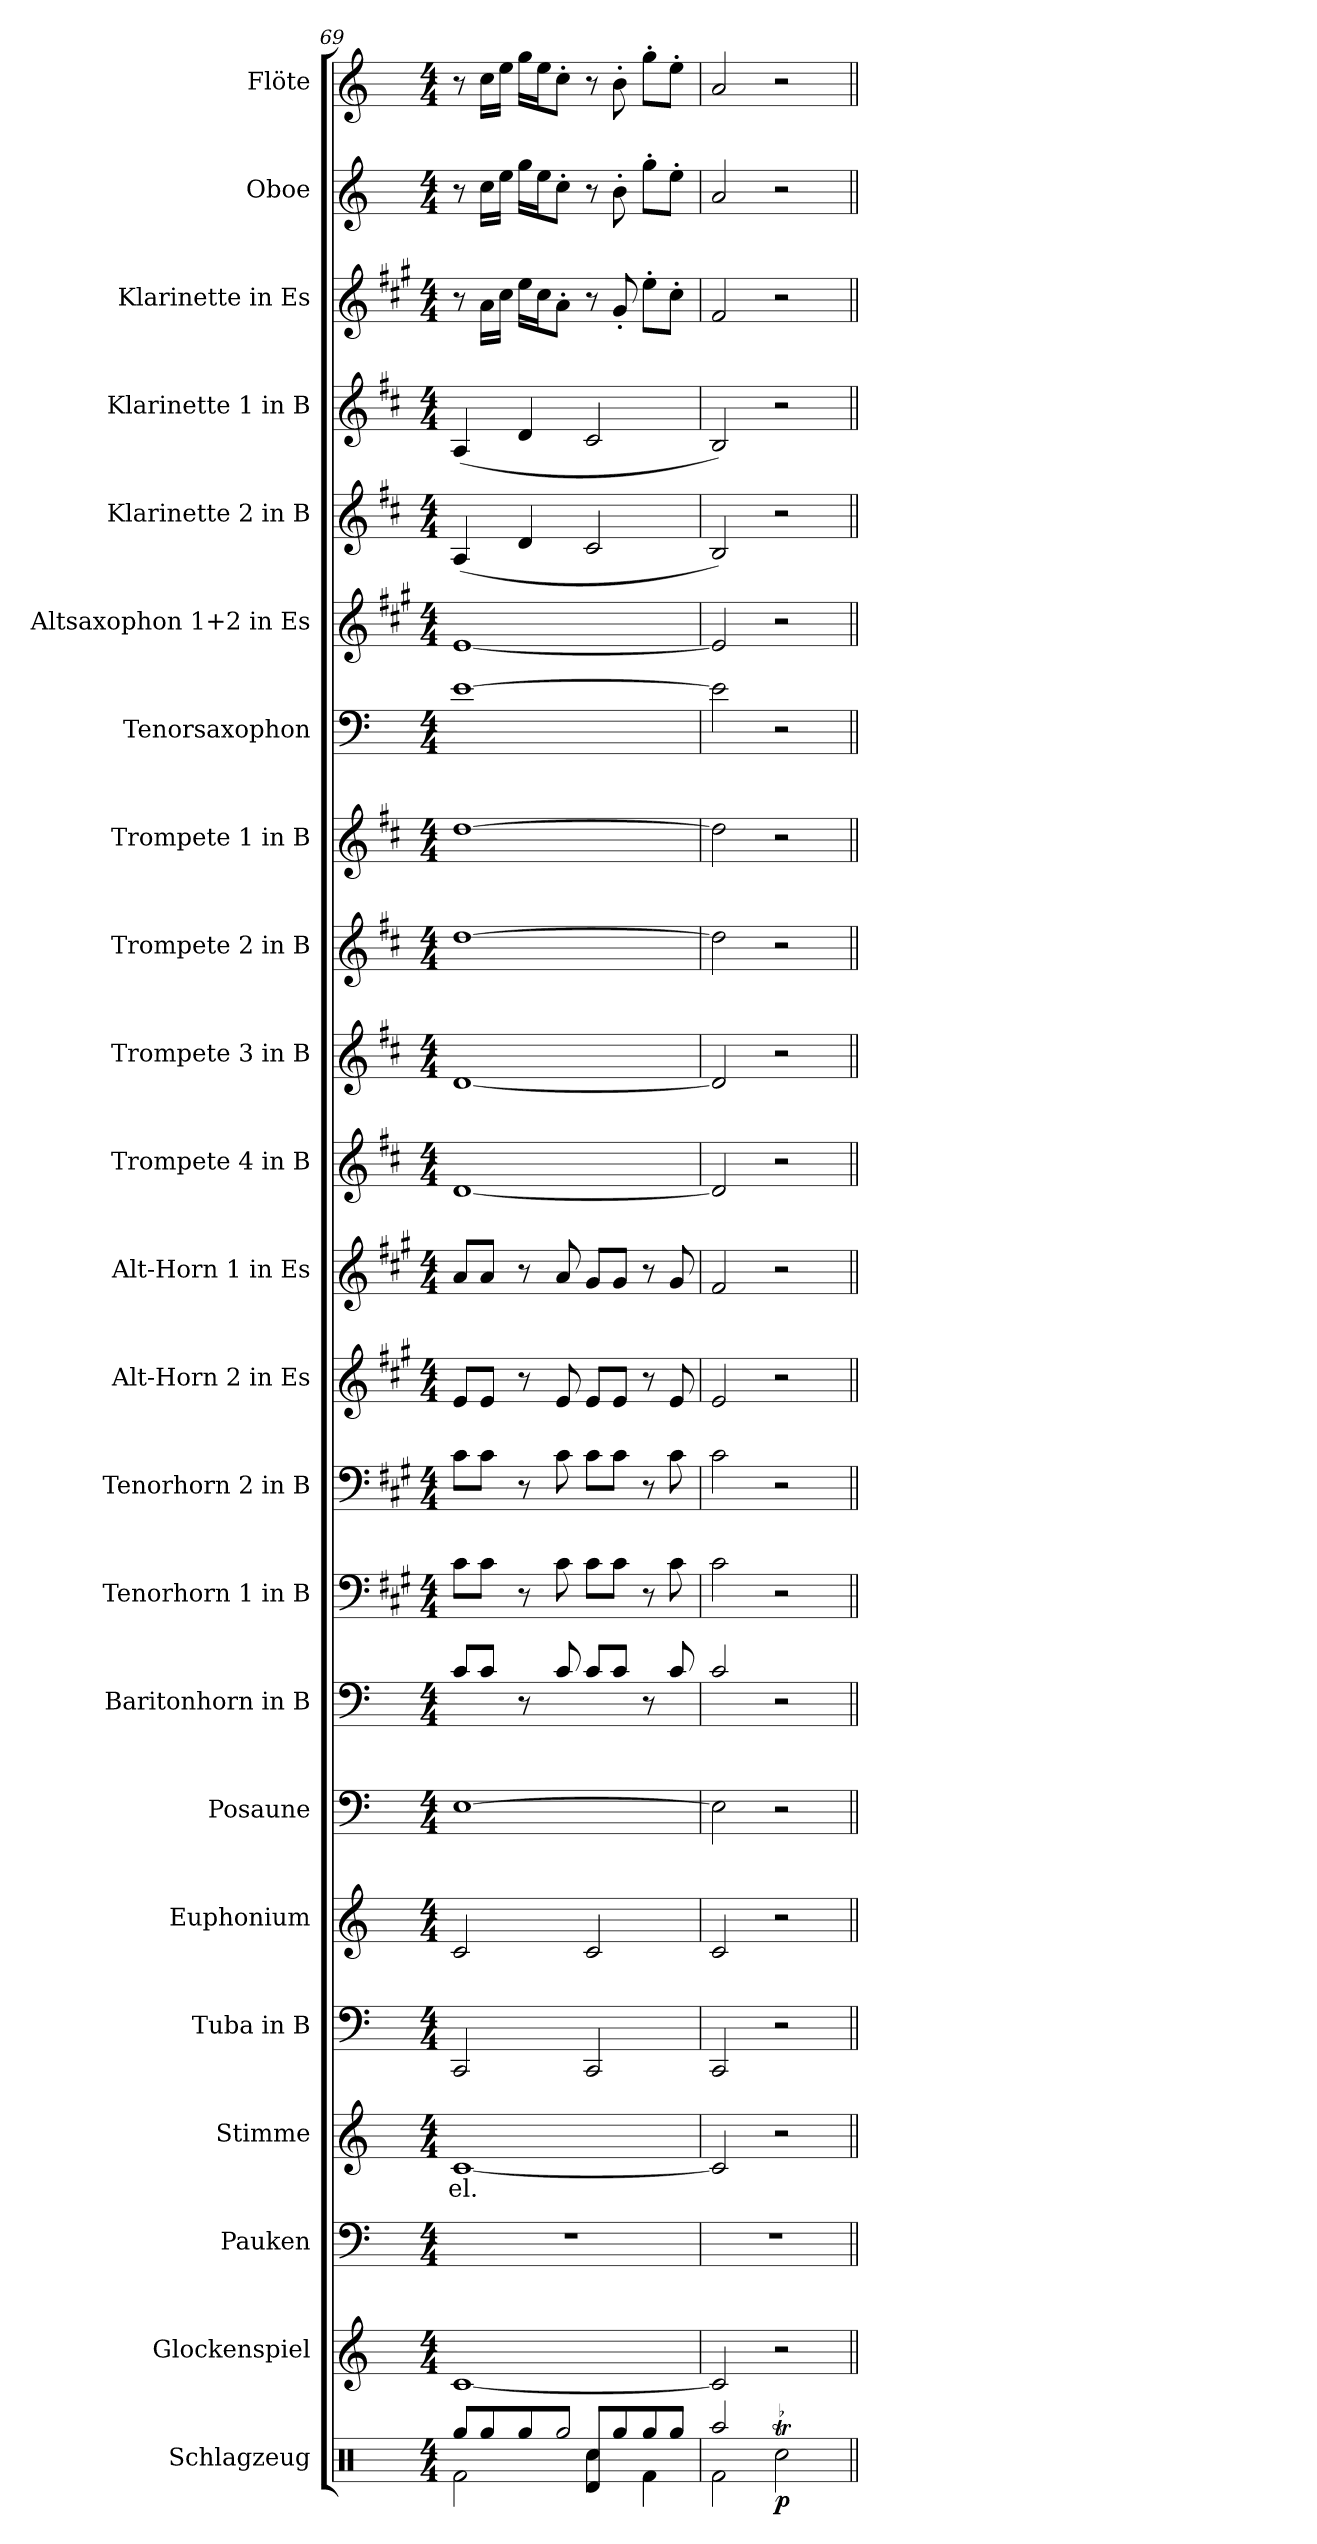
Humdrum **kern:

**kern	**dynam	**kern	**kern	**kern	**text	**kern	**kern	**kern	**kern	**kern	**kern	**kern	**kern	**kern	**kern	**kern	**kern	**kern	**kern	**kern	**kern	**kern	**kern	**kern
*part23	*part23	*part22	*part21	*part20	*part20	*part19	*part18	*part17	*part16	*part15	*part14	*part13	*part12	*part11	*part10	*part9	*part8	*part7	*part6	*part5	*part4	*part3	*part2	*part1
*staff23	*staff23	*staff22	*staff21	*staff20	*staff20	*staff19	*staff18	*staff17	*staff16	*staff15	*staff14	*staff13	*staff12	*staff11	*staff10	*staff9	*staff8	*staff7	*staff6	*staff5	*staff4	*staff3	*staff2	*staff1
*I"Schlagzeug	*	*I"Glockenspiel	*I"Pauken	*I"Stimme	*	*I"Tuba in B	*I"Euphonium	*I"Posaune	*I"Baritonhorn in B	*I"Tenorhorn  1 in B	*I"Tenorhorn 2 in B	*I"Alt-Horn 2 in Es	*I"Alt-Horn 1 in Es	*I"Trompete 4 in B	*I"Trompete 3 in B	*I"Trompete 2  in B	*I"Trompete 1 in B	*I"Tenorsaxophon	*I"Altsaxophon 1+2 in Es	*I"Klarinette 2  in B	*I"Klarinette 1 in B	*I"Klarinette in Es	*I"Oboe	*I"Flöte
*clefX	*	*clefG2	*clefF4	*clefG2	*	*clefF4	*clefG2	*clefF4	*clefF4	*clefF4	*clefF4	*clefG2	*clefG2	*clefG2	*clefG2	*clefG2	*clefG2	*clefF4	*clefG2	*clefG2	*clefG2	*clefG2	*clefG2	*clefG2
*	*	*ITrd-14c-24	*	*	*	*	*ITrd8c14	*	*ITrd8c14	*ITrd5c9	*ITrd5c9	*ITrd5c9	*ITrd5c9	*ITrd1c2	*ITrd1c2	*ITrd1c2	*ITrd1c2	*ITrd8c14	*ITrd5c9	*ITrd1c2	*ITrd1c2	*ITrd-2c-3	*	*
*k[]	*	*k[]	*k[]	*k[]	*	*k[]	*k[]	*k[]	*k[]	*k[]	*k[]	*k[]	*k[]	*k[]	*k[]	*k[]	*k[]	*k[]	*k[]	*k[]	*k[]	*k[]	*k[]	*k[]
*C:	*	*C:	*C:	*C:	*	*C:	*C:	*C:	*C:	*C:	*C:	*C:	*C:	*C:	*C:	*C:	*C:	*C:	*C:	*C:	*C:	*C:	*C:	*C:
*M4/4	*	*M4/4	*M4/4	*M4/4	*	*M4/4	*M4/4	*M4/4	*M4/4	*M4/4	*M4/4	*M4/4	*M4/4	*M4/4	*M4/4	*M4/4	*M4/4	*M4/4	*M4/4	*M4/4	*M4/4	*M4/4	*M4/4	*M4/4
=69	=69	=69	=69	=69	=69	=69	=69	=69	=69	=69	=69	=69	=69	=69	=69	=69	=69	=69	=69	=69	=69	=69	=69	=69
*^	*	*	*	*	*	*	*	*	*	*	*	*	*	*	*	*	*	*	*	*	*	*	*	*
!	!	!	!	!	!	!LO:LY:b:color=#000000	!	!	!	!	!	!	!	!	!	!	!	!	!	!	!	!	!	!	!
8Rggi/L	2Rfi\	.	[<1ccci	1r	[<1ci	-el.	2CCi/	2Ci/	[>1Ei	8Ci/L	8Ei\L	8Ei\L	8Gi/L	8ci/L	[<1ci	[<1ci	[>1cci	[>1cci	[>1Ei	[<1Gi	(4Gi/	(4Gi/	8r	8r	8r
8Rggi/	.	.	.	.	.	.	.	.	.	8Ci/J	8Ei\J	8Ei\J	8Gi/J	8ci/J	.	.	.	.	.	.	.	.	16cci\LL	16cci\LL	16cci\LL
.	.	.	.	.	.	.	.	.	.	.	.	.	.	.	.	.	.	.	.	.	.	.	16eei\JJ	16eei\JJ	16eei\JJ
8Rggi/	.	.	.	.	.	.	.	.	.	8r	8r	8r	8r	8r	.	.	.	.	.	.	4ci/	4ci/	16ggi\LL	16ggi\LL	16ggi\LL
.	.	.	.	.	.	.	.	.	.	.	.	.	.	.	.	.	.	.	.	.	.	.	16eei\J	16eei\J	16eei\J
!LO:N:head=open	!	!	!	!	!	!	!	!	!	!	!	!	!	!	!	!	!	!	!	!	!	!	!	!	!
8Rggi/J	.	.	.	.	.	.	.	.	.	8Ci/	8Ei\	8Ei\	8Gi/	8ci/	.	.	.	.	.	.	.	.	8cc'i\J	8cc'i\J	8cc'i\J
8Rdi/L	4Rcci\	.	.	.	.	.	2CCi/	2Ci/	.	8Ci/L	8Ei\L	8Ei\L	8Gi/L	8Bi/L	.	.	.	.	.	.	2Bi/	2Bi/	8r	8r	8r
8Rggi/	.	.	.	.	.	.	.	.	.	8Ci/J	8Ei\J	8Ei\J	8Gi/J	8Bi/J	.	.	.	.	.	.	.	.	8b'i/	8b'i\	8b'i\
8Rggi/	4Rfi\	.	.	.	.	.	.	.	.	8r	8r	8r	8r	8r	.	.	.	.	.	.	.	.	8gg'i\L	8gg'i\L	8gg'i\L
8Rggi/J	.	.	.	.	.	.	.	.	.	8Ci/	8Ei\	8Ei\	8Gi/	8Bi/	.	.	.	.	.	.	.	.	8ee'i\J	8ee'i\J	8ee'i\J
=70	=70	=70	=70	=70	=70	=70	=70	=70	=70	=70	=70	=70	=70	=70	=70	=70	=70	=70	=70	=70	=70	=70	=70	=70	=70
*	*^	*	*	*	*	*	*	*	*	*	*	*	*	*	*	*	*	*	*	*	*	*	*	*	*^
2Raai/	2Rfi\	2...ryy	.	2ccci/]	1r	2ci/]	.	2CCi/	2Ci/	2Ei\]	2Ci/	2Ei\	2Ei\	2Gi/	2Ai/	2ci/]	2ci/]	2cci\]	2cci\]	2Ei\]	2Gi/]	2Ai/)	2Ai/)	2ai/	2ai/	2ai/	2...ryy
2Rccti\	2ryy	.	p	2r	.	2r	.	2r	2r	2r	2r	2r	2r	2r	2r	2r	2r	2r	2r	2r	2r	2r	2r	2r	2r	2r	.
*MM135	*	*	*	*	*	*	*	*	*	*	*	*	*	*	*	*	*	*	*	*	*	*	*	*	*	*MM135	*
.	.	16ryy	.	.	.	.	.	.	.	.	.	.	.	.	.	.	.	.	.	.	.	.	.	.	.	.	16ryy
*v	*v	*v	*	*	*	*	*	*	*	*	*	*	*	*	*	*	*	*	*	*	*	*	*	*	*	*v	*v
=||	=||	=||	=||	=||	=||	=||	=||	=||	=||	=||	=||	=||	=||	=||	=||	=||	=||	=||	=||	=||	=||	=||	=||	=||
*-	*-	*-	*-	*-	*-	*-	*-	*-	*-	*-	*-	*-	*-	*-	*-	*-	*-	*-	*-	*-	*-	*-	*-	*-
